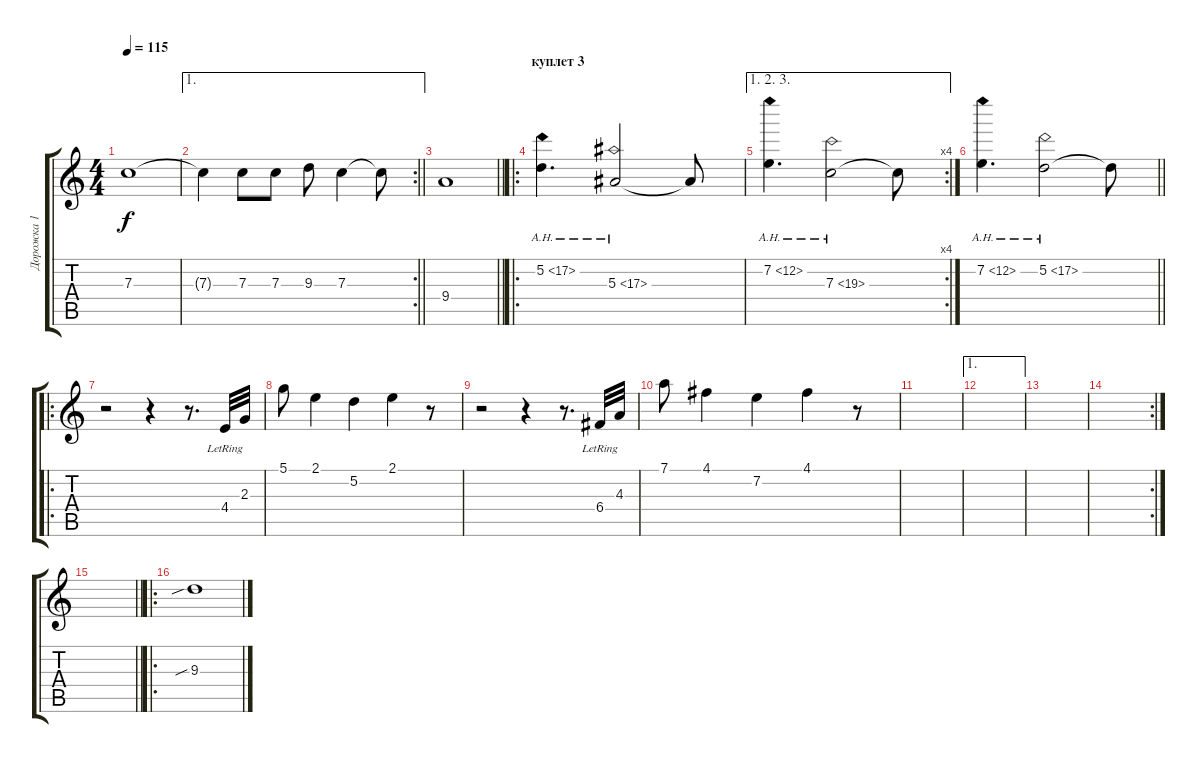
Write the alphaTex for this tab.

\track ("Дорожка 1" "Дорожка 1") {instrument acousticguitarsteel}
\staff {score tabs}
\tuning (D4 A3 F3 C3 G2 D2) {hide}
\ts (4 4)
\tempo 115
\clef g2
\ks c
7.3.1{dy f} |
\ae 1
\rc 2
\barLineRight lightlight
7.3{t}.4 7.3.8 7.3.8 9.3.8 7.3.4 7.3{t}.8 |
\section ("" "")
\barLineRight lightlight
9.4.1 |
\ro
\section ("" "куплет 3")
5.2{ah 12}.4{d volume 11 instrument acousticguitarsteel} 5.3{ah 12}.2 5.3{t}.8 |
\ae (1 2 3)
\rc 4
7.2{ah 5}.4{d} 7.3{ah 12}.2 7.3{t}.8 |
\barLineRight lightlight
7.2{ah 5}.4{d} 5.2{ah 12}.2 5.2{t}.8 |
\ro
r.2{instrument acousticguitarsteel} r.4 r.8{d} 4.4{lr}.32 2.3{lr}.32 |
5.1.8 2.1.4 5.2.4 2.1.4 r.8 |
r.2 r.4 r.8{d} 6.4{lr}.32 4.3{lr}.32 |
7.1.8 4.1.4 7.2.4 4.1.4 r.8 |
|
\ae 1
|
|
\rc 2
|
\barLineRight lightlight
|
\ro
9.3{sib}.1{volume 16 instrument overdrivenguitar}
